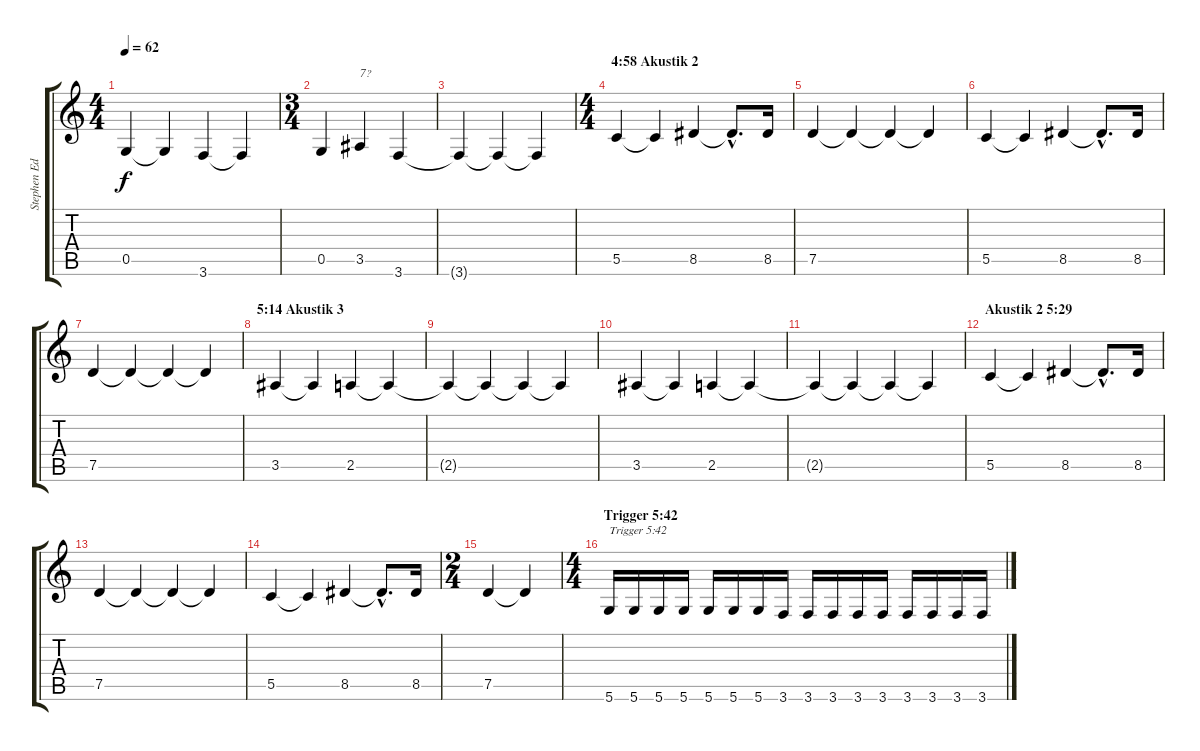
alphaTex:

\track ("Stephen Edmondson" "Stephen Ed") {instrument electricbassfinger}
\staff {score tabs}
\tuning (D4 A3 F3 C3 G2 D2) {hide}
\ts (4 4)
\tempo 62
\clef g2
\ks c
0.5.4{dy f} 0.5{t}.4 3.6.4 3.6{t}.4 |
\ts (3 4)
0.5.4 3.5.4{txt "7?"} 3.6.4 |
3.6{t}.4 3.6{t}.4 3.6{t}.4 |
\ts (4 4)
\section ("" "4:58 Akustik 2")
5.5.4 5.5{t}.4 8.5.4 8.5{hac t}.8{d} 8.5.16 |
7.5.4 7.5{t}.4 7.5{t}.4 7.5{t}.4 |
5.5.4 5.5{t}.4 8.5.4 8.5{hac t}.8{d} 8.5.16 |
7.5.4 7.5{t}.4 7.5{t}.4 7.5{t}.4 |
\section ("" "5:14 Akustik 3")
3.5.4 3.5{t}.4 2.5.4 2.5{t}.4 |
2.5{t}.4 2.5{t}.4 2.5{t}.4 2.5{t}.4 |
3.5.4 3.5{t}.4 2.5.4 2.5{t}.4 |
2.5{t}.4 2.5{t}.4 2.5{t}.4 2.5{t}.4 |
\section ("" "Akustik 2 5:29")
5.5.4 5.5{t}.4 8.5.4 8.5{hac t}.8{d} 8.5.16 |
7.5.4 7.5{t}.4 7.5{t}.4 7.5{t}.4 |
5.5.4 5.5{t}.4 8.5.4 8.5{hac t}.8{d} 8.5.16 |
\ts (2 4)
7.5.4 7.5{t}.4 |
\ts (4 4)
\section ("" "Trigger 5:42")
5.6.16{txt "Trigger 5:42"} 5.6.16 5.6.16 5.6.16 5.6.16 5.6.16 5.6.16 3.6.16 3.6.16 3.6.16 3.6.16 3.6.16 3.6.16 3.6.16 3.6.16 3.6.16
